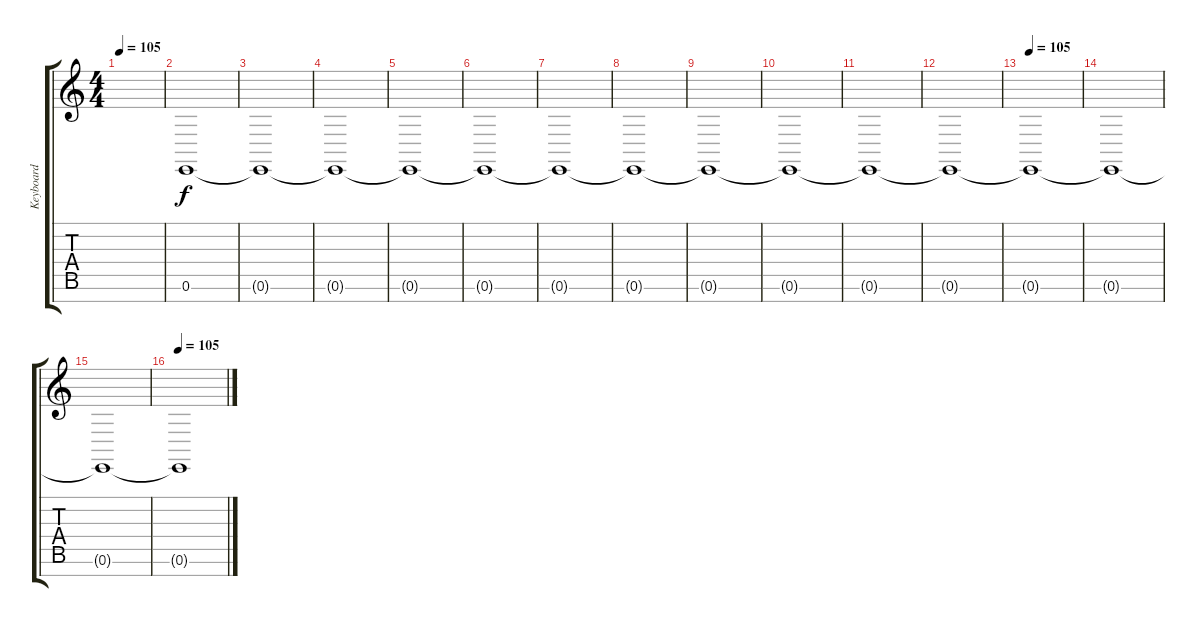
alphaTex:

\track ("Keyboard" "Keyboard") {instrument stringensemble1}
\staff {score tabs}
\tuning (E4 B3 G3 D3 A2 E2 B1) {hide}
\ts (4 4)
\tempo 105
\clef g2
\ks c
|
0.6.1 |
0.6{t}.1 |
0.6{t}.1 |
0.6{t}.1 |
\ks aminor
0.6{t}.1 |
0.6{t}.1 |
\ks c
0.6{t}.1 |
0.6{t}.1 |
\ks aminor
0.6{t}.1 |
0.6{t}.1 |
\ks c
0.6{t}.1 |
\tempo 105
0.6{t}.1 |
\ks aminor
0.6{t}.1 |
0.6{t}.1 |
\tempo 105
\ks c
0.6{t}.1
